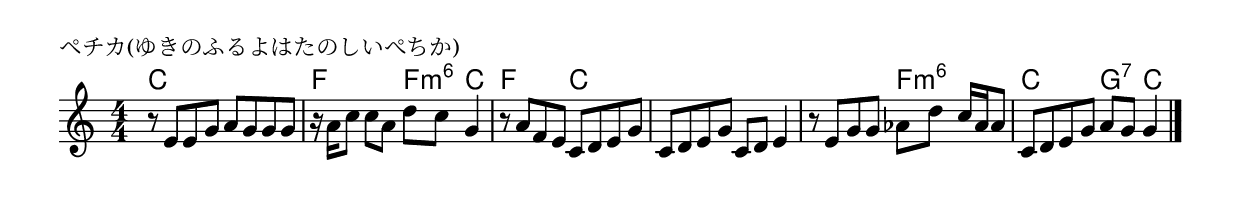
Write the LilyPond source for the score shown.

\version "2.18.2"

%

\header {
piece = "ペチカ(ゆきのふるよはたのしいぺちか)"
}

melody =
\relative c' {
\key c \major
\time 4/4
\set Score.tempoHideNote = ##t
\tempo 4=70
\numericTimeSignature
r8 e e g a g g g |
r16 a c8 c a d c g4 |
r8 a f e c d e g |
c,d e g c, d e4 | % 5
r8 e g g as d c16 as as8 |
c,d e g a g g4 |

\bar "|."
}
\score {
<<
\chords {
\set noChordSymbol = ""
\set chordChanges=##t
c4 c c c f f f:m6 c f f c c 
c c c c c c f:m6 f:m6 c c g:7 c




}
\new Staff {\melody}
>>
\layout {
line-width = #190
indent = 0\mm
}
\midi {}
}